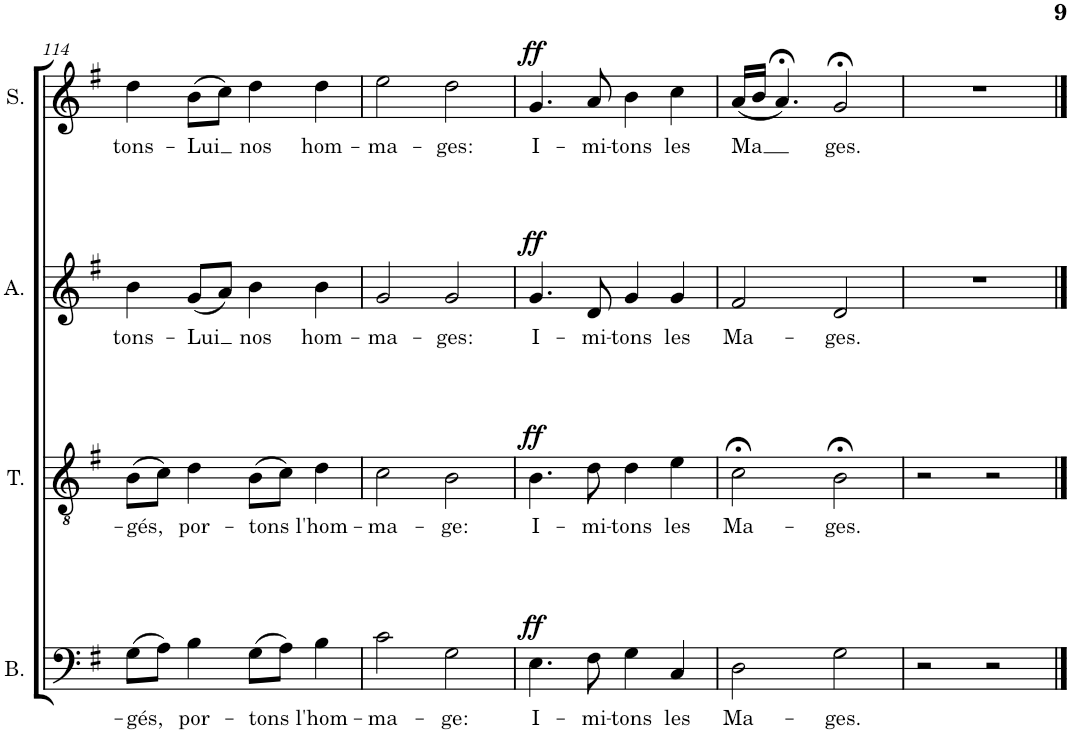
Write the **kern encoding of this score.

**kern	**text	**dynam	**kern	**text	**dynam	**kern	**text	**dynam	**kern	**text	**dynam
*part4	*part4	*part4	*part3	*part3	*part3	*part2	*part2	*part2	*part1	*part1	*part1
*staff4	*staff4	*staff4	*staff3	*staff3	*staff3	*staff2	*staff2	*staff2	*staff1	*staff1	*staff1
*I"Basse	*	*	*I"Ténor	*	*	*I"Alto	*	*	*I"Soprano	*	*
*I'B.	*	*	*I'T.	*	*	*I'A.	*	*	*I'S.	*	*
!!LO:PB:g=z
*clefF4	*	*	*clefGv2	*	*	*clefG2	*	*	*clefG2	*	*
*k[f#]	*	*	*k[f#]	*	*	*k[f#]	*	*	*k[f#]	*	*
*M4/4	*	*	*M4/4	*	*	*M4/4	*	*	*M4/4	*	*
*met(c)	*	*	*met(c)	*	*	*met(c)	*	*	*met(c)	*	*
=114	=114	=114	=114	=114	=114	=114	=114	=114	=114	=114	=114
!	!LO:LY:b	!	!	!LO:LY:b	!	!	!LO:LY:b	!	!	!LO:LY:b	!
(8G\L	-gés,	.	(8B\L	-gés,	.	4b\	tons-	.	4dd\	tons-	.
8A\J)	.	.	8c\J)	.	.	.	.	.	.	.	.
!	!LO:LY:b	!	!	!LO:LY:b	!	!	!LO:LY:b	!	!	!LO:LY:b	!
4B\	por-	.	4d\	por-	.	(8g/L	-Lui	.	(8b\L	-Lui	.
.	.	.	.	.	.	8a/J)	.	.	8cc\J)	.	.
!	!LO:LY:b	!	!	!LO:LY:b	!	!	!LO:LY:b	!	!	!LO:LY:b	!
(8G\L	-tons	.	(8B\L	-tons	.	4b\	nos	.	4dd\	nos	.
8A\J)	.	.	8c\J)	.	.	.	.	.	.	.	.
!	!LO:LY:b	!	!	!LO:LY:b	!	!	!LO:LY:b	!	!	!LO:LY:b	!
4B\	l'hom-	.	4d\	l'hom-	.	4b\	hom-	.	4dd\	hom-	.
=115	=115	=115	=115	=115	=115	=115	=115	=115	=115	=115	=115
!	!LO:LY:b	!	!	!LO:LY:b	!	!	!LO:LY:b	!	!	!LO:LY:b	!
2c\	-ma-	.	2c\	-ma-	.	2g/	-ma-	.	2ee\	-ma-	.
!	!LO:LY:b	!	!	!LO:LY:b	!	!	!LO:LY:b	!	!	!LO:LY:b	!
2G\	-ge:	.	2B\	-ge:	.	2g/	-ges:	.	2dd\	-ges:	.
=116	=116	=116	=116	=116	=116	=116	=116	=116	=116	=116	=116
!	!LO:LY:b	!LO:DY:a	!	!LO:LY:b	!LO:DY:a	!	!LO:LY:b	!LO:DY:a	!	!LO:LY:b	!LO:DY:a
4.E\	I-	ff	4.B\	I-	ff	4.g/	I-	ff	4.g/	I-	ff
!	!LO:LY:b	!	!	!LO:LY:b	!	!	!LO:LY:b	!	!	!LO:LY:b	!
8F#\	-mi-	.	8d\	-mi-	.	8d/	-mi-	.	8a/	-mi-	.
!	!LO:LY:b	!	!	!LO:LY:b	!	!	!LO:LY:b	!	!	!LO:LY:b	!
4G\	-tons	.	4d\	-tons	.	4g/	-tons	.	4b\	-tons	.
!	!LO:LY:b	!	!	!LO:LY:b	!	!	!LO:LY:b	!	!	!LO:LY:b	!
4C/	les	.	4e\	les	.	4g/	les	.	4cc\	les	.
=117	=117	=117	=117	=117	=117	=117	=117	=117	=117	=117	=117
!	!LO:LY:b	!	!	!LO:LY:b	!	!	!LO:LY:b	!	!	!LO:LY:b	!
2D\	Ma-	.	2c;<\	Ma-	.	2f#/	Ma-	.	(16a/LL	Ma	.
.	.	.	.	.	.	.	.	.	16b/JJ	.	.
.	.	.	.	.	.	.	.	.	4.a;</)	.	.
!	!LO:LY:b	!	!	!LO:LY:b	!	!	!LO:LY:b	!	!	!LO:LY:b	!
2G\	-ges.	.	2B;<\	-ges.	.	2d/	-ges.	.	2g;</	ges.	.
=118	=118	=118	=118	=118	=118	=118	=118	=118	=118	=118	=118
2r	.	.	2r	.	.	1r	.	.	1r	.	.
2r	.	.	2r	.	.	.	.	.	.	.	.
==	==	==	==	==	==	==	==	==	==	==	==
*-	*-	*-	*-	*-	*-	*-	*-	*-	*-	*-	*-
